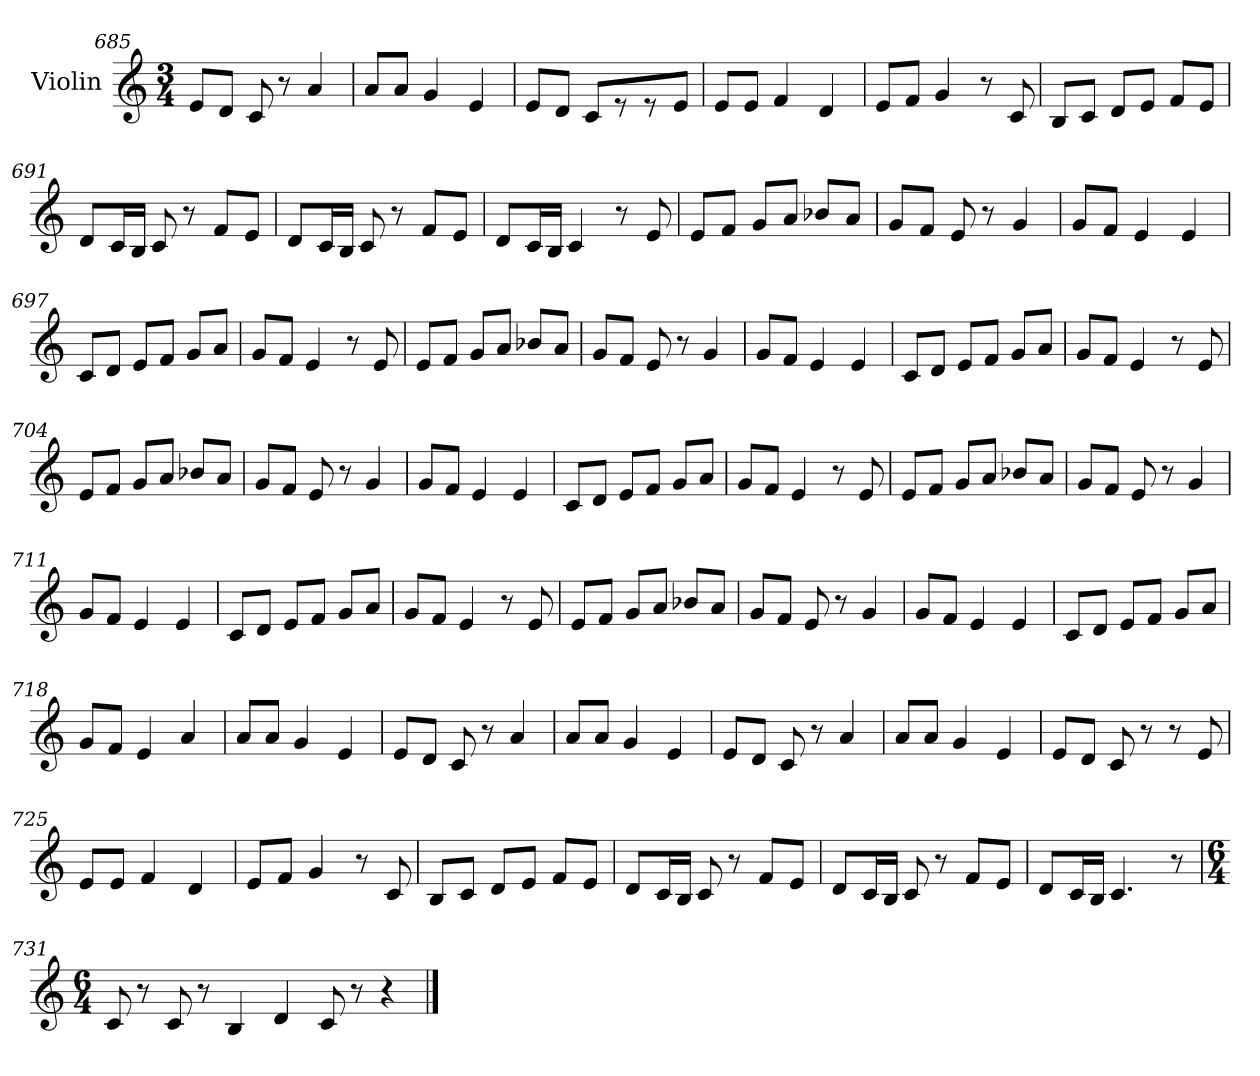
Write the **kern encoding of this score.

**kern
*part1
*staff1
*I"Violin
!!LO:PB:g=z
*clefG2
*k[]
*C:
*M3/4
=685
8e/L
8d/J
8c/
8r
4a/
=686
8a/L
8a/J
4g/
4e/
!!LO:PB:g=z
=687
8e/L
8d/J
8c/L
8r
8r
8e/J
=688
8e/L
8e/J
4f/
4d/
=689
8e/L
8f/J
4g/
8r
8c/
=690
8B/L
8c/J
8d/L
8e/J
8f/L
8e/J
!!LO:PB:g=z
=691
8d/L
16c/L
16B/JJ
8c/
8r
8f/L
8e/J
!!LO:PB:g=z
=692
8d/L
16c/L
16B/JJ
8c/
8r
8f/L
8e/J
=693
8d/L
16c/L
16B/JJ
4c/
8r
8e/
=694
8e/L
8f/J
8g/L
8a/J
8b-X/L
8a/J
=695
8g/L
8f/J
8e/
8r
4g/
!!LO:PB:g=z
=696
8g/L
8f/J
4e/
4e/
=697
8c/L
8d/J
8e/L
8f/J
8g/L
8a/J
!!LO:PB:g=z
=698
8g/L
8f/J
4e/
8r
8e/
=699
8e/L
8f/J
8g/L
8a/J
8b-X/L
8a/J
=700
8g/L
8f/J
8e/
8r
4g/
=701
8g/L
8f/J
4e/
4e/
!!LO:PB:g=z
=702
8c/L
8d/J
8e/L
8f/J
8g/L
8a/J
=703
8g/L
8f/J
4e/
8r
8e/
!!LO:PB:g=z
=704
8e/L
8f/J
8g/L
8a/J
8b-X/L
8a/J
=705
8g/L
8f/J
8e/
8r
4g/
=706
8g/L
8f/J
4e/
4e/
=707
8c/L
8d/J
8e/L
8f/J
8g/L
8a/J
=708
8g/L
8f/J
4e/
8r
8e/
!!LO:PB:g=z
=709
8e/L
8f/J
8g/L
8a/J
8b-X/L
8a/J
=710
8g/L
8f/J
8e/
8r
4g/
=711
8g/L
8f/J
4e/
4e/
=712
8c/L
8d/J
8e/L
8f/J
8g/L
8a/J
=713
8g/L
8f/J
4e/
8r
8e/
!!LO:PB:g=z
=714
8e/L
8f/J
8g/L
8a/J
8b-X/L
8a/J
!!LO:PB:g=z
=715
8g/L
8f/J
8e/
8r
4g/
=716
8g/L
8f/J
4e/
4e/
=717
8c/L
8d/J
8e/L
8f/J
8g/L
8a/J
=718
8g/L
8f/J
4e/
4a/
=719
8a/L
8a/J
4g/
4e/
!!LO:PB:g=z
=720
8e/L
8d/J
8c/
8r
4a/
!!LO:PB:g=z
=721
8a/L
8a/J
4g/
4e/
=722
8e/L
8d/J
8c/
8r
4a/
=723
8a/L
8a/J
4g/
4e/
=724
8e/L
8d/J
8c/
8r
8r
8e/
=725
8e/L
8e/J
4f/
4d/
!!LO:PB:g=z
=726
8e/L
8f/J
4g/
8r
8c/
!!LO:PB:g=z
=727
8B/L
8c/J
8d/L
8e/J
8f/L
8e/J
=728
8d/L
16c/L
16B/JJ
8c/
8r
8f/L
8e/J
=729
8d/L
16c/L
16B/JJ
8c/
8r
8f/L
8e/J
=730
8d/L
16c/L
16B/JJ
4.c/
8r
!!LO:PB:g=z
=731
*M6/4
*MM60
8c/
8r
8c/
8r
4B/
4d/
8c/
8r
4r
==
*-
